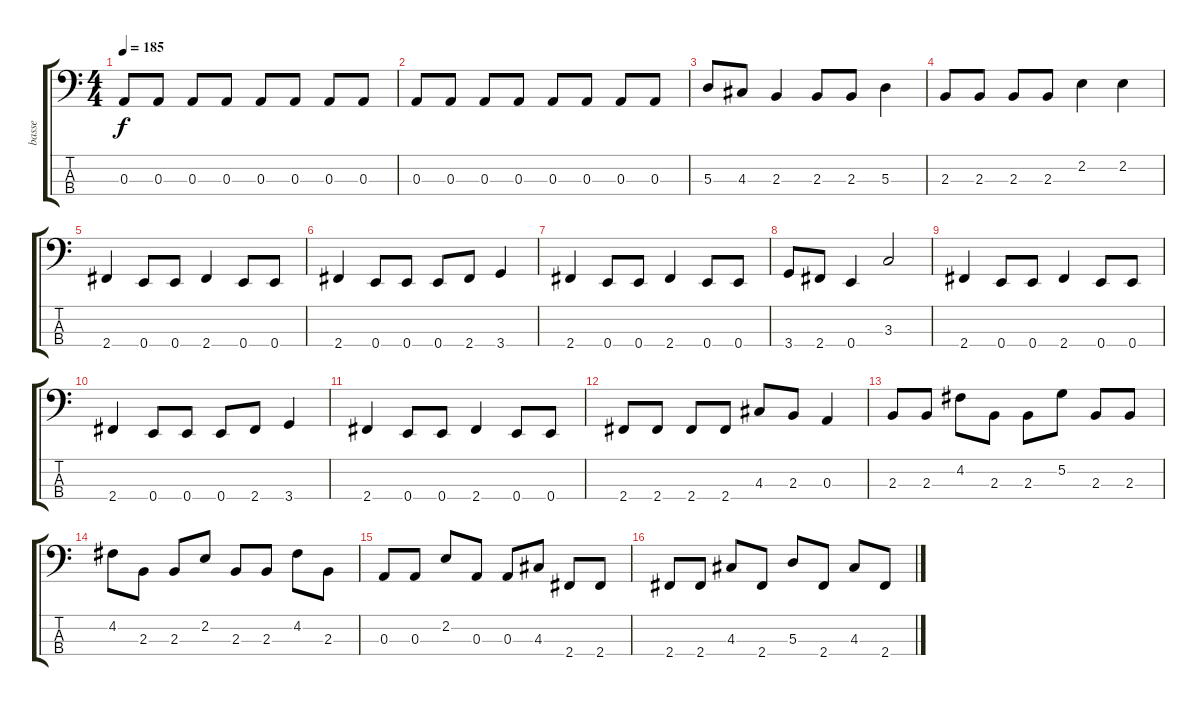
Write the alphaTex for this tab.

\track ("basse" "basse") {instrument electricbassfinger}
\staff {score tabs}
\tuning (G2 D2 A1 E1) {hide}
\ts (4 4)
\tempo 185
\clef f4
\ks c
0.3.8{dy f} 0.3.8 0.3.8 0.3.8 0.3.8 0.3.8 0.3.8 0.3.8 |
0.3.8 0.3.8 0.3.8 0.3.8 0.3.8 0.3.8 0.3.8 0.3.8 |
5.3.8 4.3.8 2.3.4 2.3.8 2.3.8 5.3.4 |
2.3.8 2.3.8 2.3.8 2.3.8 2.2.4 2.2.4 |
2.4.4 0.4.8 0.4.8 2.4.4 0.4.8 0.4.8 |
2.4.4 0.4.8 0.4.8 0.4.8 2.4.8 3.4.4 |
2.4.4 0.4.8 0.4.8 2.4.4 0.4.8 0.4.8 |
3.4.8 2.4.8 0.4.4 3.3.2 |
2.4.4 0.4.8 0.4.8 2.4.4 0.4.8 0.4.8 |
2.4.4 0.4.8 0.4.8 0.4.8 2.4.8 3.4.4 |
2.4.4 0.4.8 0.4.8 2.4.4 0.4.8 0.4.8 |
2.4.8 2.4.8 2.4.8 2.4.8 4.3.8 2.3.8 0.3.4 |
2.3.8 2.3.8 4.2.8 2.3.8 2.3.8 5.2.8 2.3.8 2.3.8 |
4.2.8 2.3.8 2.3.8 2.2.8 2.3.8 2.3.8 4.2.8 2.3.8 |
0.3.8 0.3.8 2.2.8 0.3.8 0.3.8 4.3.8 2.4.8 2.4.8 |
2.4.8 2.4.8 4.3.8 2.4.8 5.3.8 2.4.8 4.3.8 2.4.8
